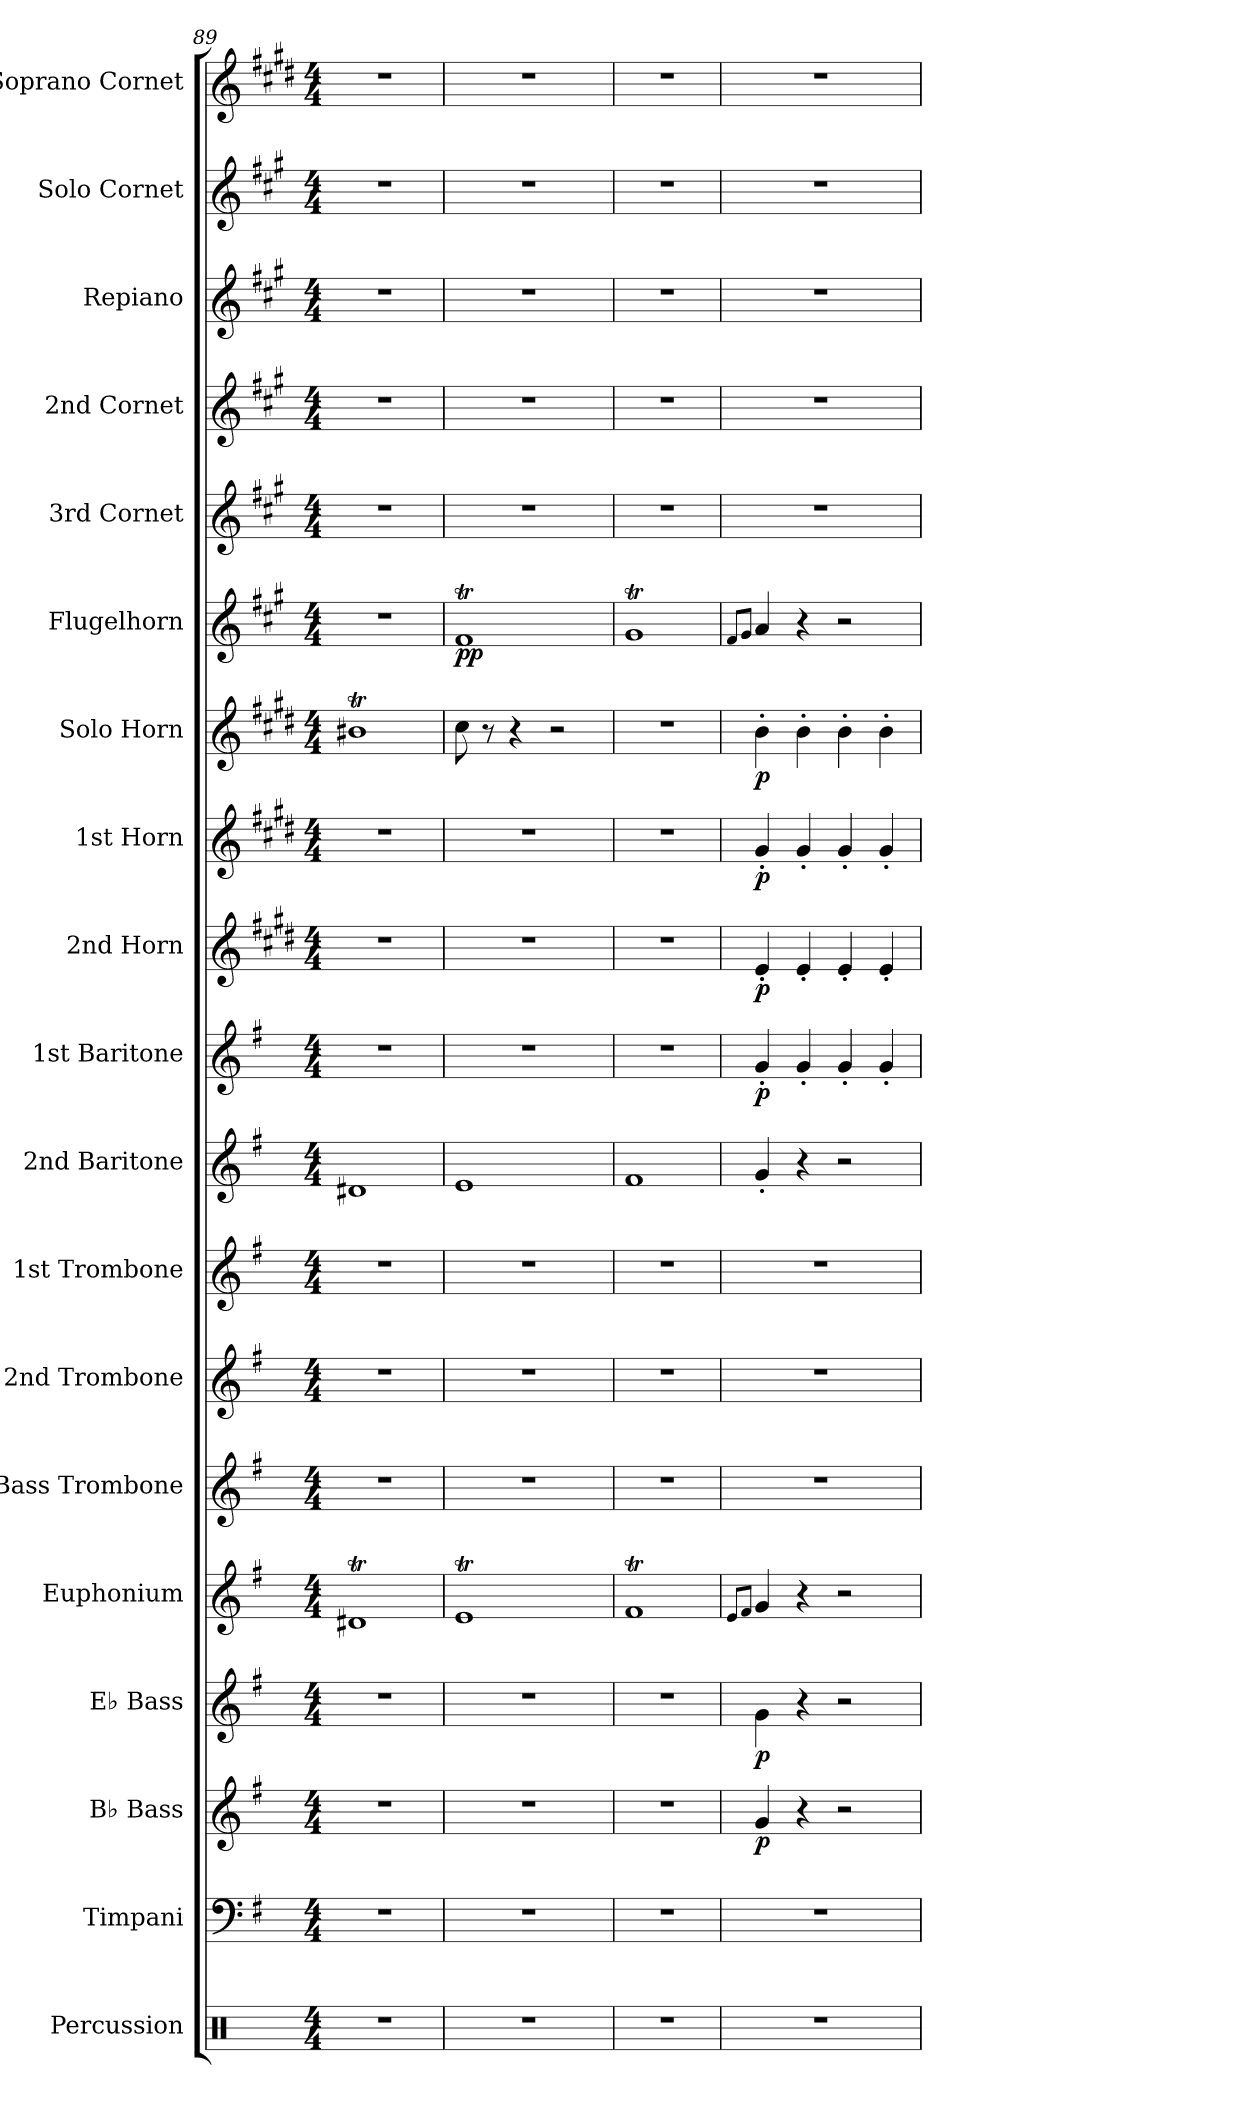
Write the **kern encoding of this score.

**kern	**kern	**kern	**dynam	**kern	**dynam	**kern	**kern	**kern	**kern	**kern	**kern	**dynam	**kern	**dynam	**kern	**dynam	**kern	**dynam	**kern	**dynam	**kern	**kern	**kern	**kern	**kern
*part19	*part18	*part17	*part17	*part16	*part16	*part15	*part14	*part13	*part12	*part11	*part10	*part10	*part9	*part9	*part8	*part8	*part7	*part7	*part6	*part6	*part5	*part4	*part3	*part2	*part1
*staff19	*staff18	*staff17	*staff17	*staff16	*staff16	*staff15	*staff14	*staff13	*staff12	*staff11	*staff10	*staff10	*staff9	*staff9	*staff8	*staff8	*staff7	*staff7	*staff6	*staff6	*staff5	*staff4	*staff3	*staff2	*staff1
*I"Percussion	*I"Timpani	*I"B♭ Bass	*	*I"E♭ Bass	*	*I"Euphonium	*I"Bass Trombone	*I"2nd Trombone	*I"1st Trombone	*I"2nd Baritone	*I"1st Baritone	*	*I"2nd Horn	*	*I"1st Horn	*	*I"Solo Horn	*	*I"Flugelhorn	*	*I"3rd Cornet	*I"2nd Cornet	*I"Repiano	*I"Solo Cornet	*I"Soprano Cornet
*I'Perc.	*I'Timp.	*I'B♭ Bs.	*	*I'E♭ Bs.	*	*I'Euph.	*I'B. Tbn.	*I'2nd Tbn.	*I'1st Tbn.	*I'2nd Bar.	*I'1st Bar.	*	*I'2nd Hn.	*	*I'1st Hn.	*	*I'Solo Hn.	*	*I'Flghn.	*	*I'3rd Cnt.	*I'2nd Cnt.	*I'Rep.	*I'Solo Cnt.	*I'Sop. Cnt.
*clefX	*clefF4	*clefG2	*	*clefG2	*	*clefG2	*clefG2	*clefG2	*clefG2	*clefG2	*clefG2	*	*clefG2	*	*clefG2	*	*clefG2	*	*clefG2	*	*clefG2	*clefG2	*clefG2	*clefG2	*clefG2
*	*	*ITrd15c26	*	*ITrd12c21	*	*ITrd8c14	*ITrd12c21	*ITrd8c14	*ITrd8c14	*ITrd8c14	*ITrd8c14	*	*ITrd5c9	*	*ITrd5c9	*	*ITrd5c9	*	*ITrd1c2	*	*ITrd1c2	*ITrd1c2	*ITrd1c2	*ITrd1c2	*ITrd-2c-3
*k[]	*k[f#]	*k[f#]	*	*k[f#]	*	*k[f#]	*k[f#]	*k[f#]	*k[f#]	*k[f#]	*k[f#]	*	*k[f#]	*	*k[f#]	*	*k[f#]	*	*k[f#]	*	*k[f#]	*k[f#]	*k[f#]	*k[f#]	*k[f#]
*M4/4	*M4/4	*M4/4	*	*M4/4	*	*M4/4	*M4/4	*M4/4	*M4/4	*M4/4	*M4/4	*	*M4/4	*	*M4/4	*	*M4/4	*	*M4/4	*	*M4/4	*M4/4	*M4/4	*M4/4	*M4/4
=89	=89	=89	=89	=89	=89	=89	=89	=89	=89	=89	=89	=89	=89	=89	=89	=89	=89	=89	=89	=89	=89	=89	=89	=89	=89
1r	1r	1r	.	1r	.	1D#Xt	1r	1r	1r	1D#X	1r	.	1r	.	1r	.	1d#Xt	.	1r	.	1r	1r	1r	1r	1r
=90	=90	=90	=90	=90	=90	=90	=90	=90	=90	=90	=90	=90	=90	=90	=90	=90	=90	=90	=90	=90	=90	=90	=90	=90	=90
!	!	!	!	!	!	!	!	!	!	!	!	!	!	!	!	!	!	!	!	!LO:DY:b	!	!	!	!	!
1r	1r	1r	.	1r	.	1ET	1r	1r	1r	1E	1r	.	1r	.	1r	.	8e\	.	1eT	pp	1r	1r	1r	1r	1r
.	.	.	.	.	.	.	.	.	.	.	.	.	.	.	.	.	8r	.	.	.	.	.	.	.	.
.	.	.	.	.	.	.	.	.	.	.	.	.	.	.	.	.	4r	.	.	.	.	.	.	.	.
.	.	.	.	.	.	.	.	.	.	.	.	.	.	.	.	.	2r	.	.	.	.	.	.	.	.
=91	=91	=91	=91	=91	=91	=91	=91	=91	=91	=91	=91	=91	=91	=91	=91	=91	=91	=91	=91	=91	=91	=91	=91	=91	=91
1r	1r	1r	.	1r	.	1F#t	1r	1r	1r	1F#	1r	.	1r	.	1r	.	1r	.	1f#t	.	1r	1r	1r	1r	1r
=92	=92	=92	=92	=92	=92	=92	=92	=92	=92	=92	=92	=92	=92	=92	=92	=92	=92	=92	=92	=92	=92	=92	=92	=92	=92
.	.	.	.	.	.	8qE/L	.	.	.	.	.	.	.	.	.	.	.	.	8qe/L	.	.	.	.	.	.
.	.	.	.	.	.	8qF#/J	.	.	.	.	.	.	.	.	.	.	.	.	8qf#/J	.	.	.	.	.	.
!	!	!	!LO:DY:b	!	!LO:DY:b	!	!	!	!	!	!	!LO:DY:b	!	!LO:DY:b	!	!LO:DY:b	!	!LO:DY:b	!	!	!	!	!	!	!
1r	1r	4GG/	p	4G\	p	4G/	1r	1r	1r	4G'/	4G'/	p	4G'/	p	4B'/	p	4d'\	p	4g/	.	1r	1r	1r	1r	1r
.	.	4r	.	4r	.	4r	.	.	.	4r	4G'/	.	4G'/	.	4B'/	.	4d'\	.	4r	.	.	.	.	.	.
.	.	2r	.	2r	.	2r	.	.	.	2r	4G'/	.	4G'/	.	4B'/	.	4d'\	.	2r	.	.	.	.	.	.
.	.	.	.	.	.	.	.	.	.	.	4G'/	.	4G'/	.	4B'/	.	4d'\	.	.	.	.	.	.	.	.
=	=	=	=	=	=	=	=	=	=	=	=	=	=	=	=	=	=	=	=	=	=	=	=	=	=
*-	*-	*-	*-	*-	*-	*-	*-	*-	*-	*-	*-	*-	*-	*-	*-	*-	*-	*-	*-	*-	*-	*-	*-	*-	*-
